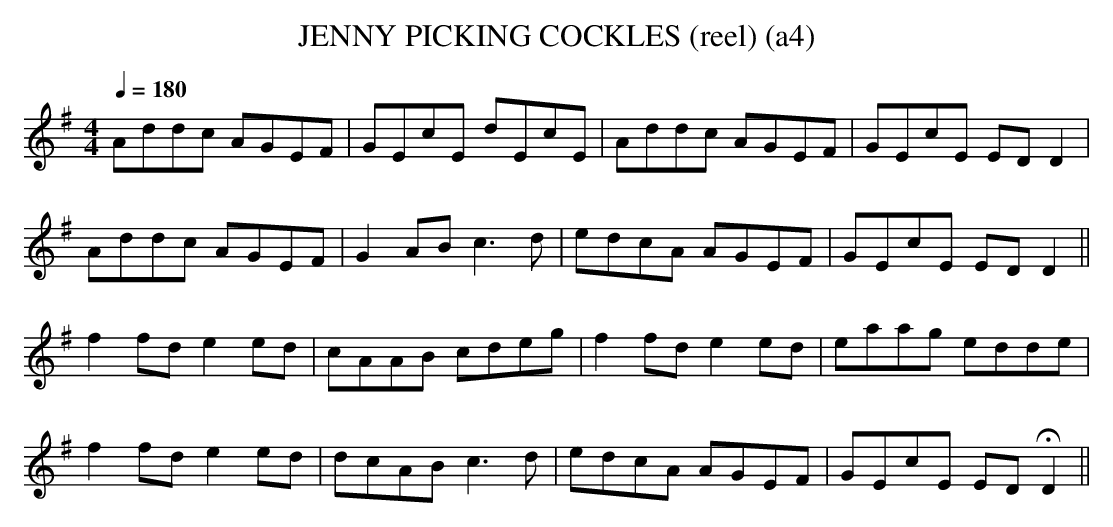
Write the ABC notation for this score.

X:1
T:JENNY PICKING COCKLES (reel) (a4)
Q:1/4=180
L:1/8
M:4/4
K:Dmix
Addc AGEF|GEcE dEcE|Addc AGEF|GEcE EDD2|
Addc AGEF|G2AB c3d|edcA AGEF|GEcE EDD2||
f2fd e2ed|cAAB cdeg|f2fd e2ed|eaag edde|
f2fd e2ed|dcAB c3d|edcA AGEF|GEcE EDHD2||
